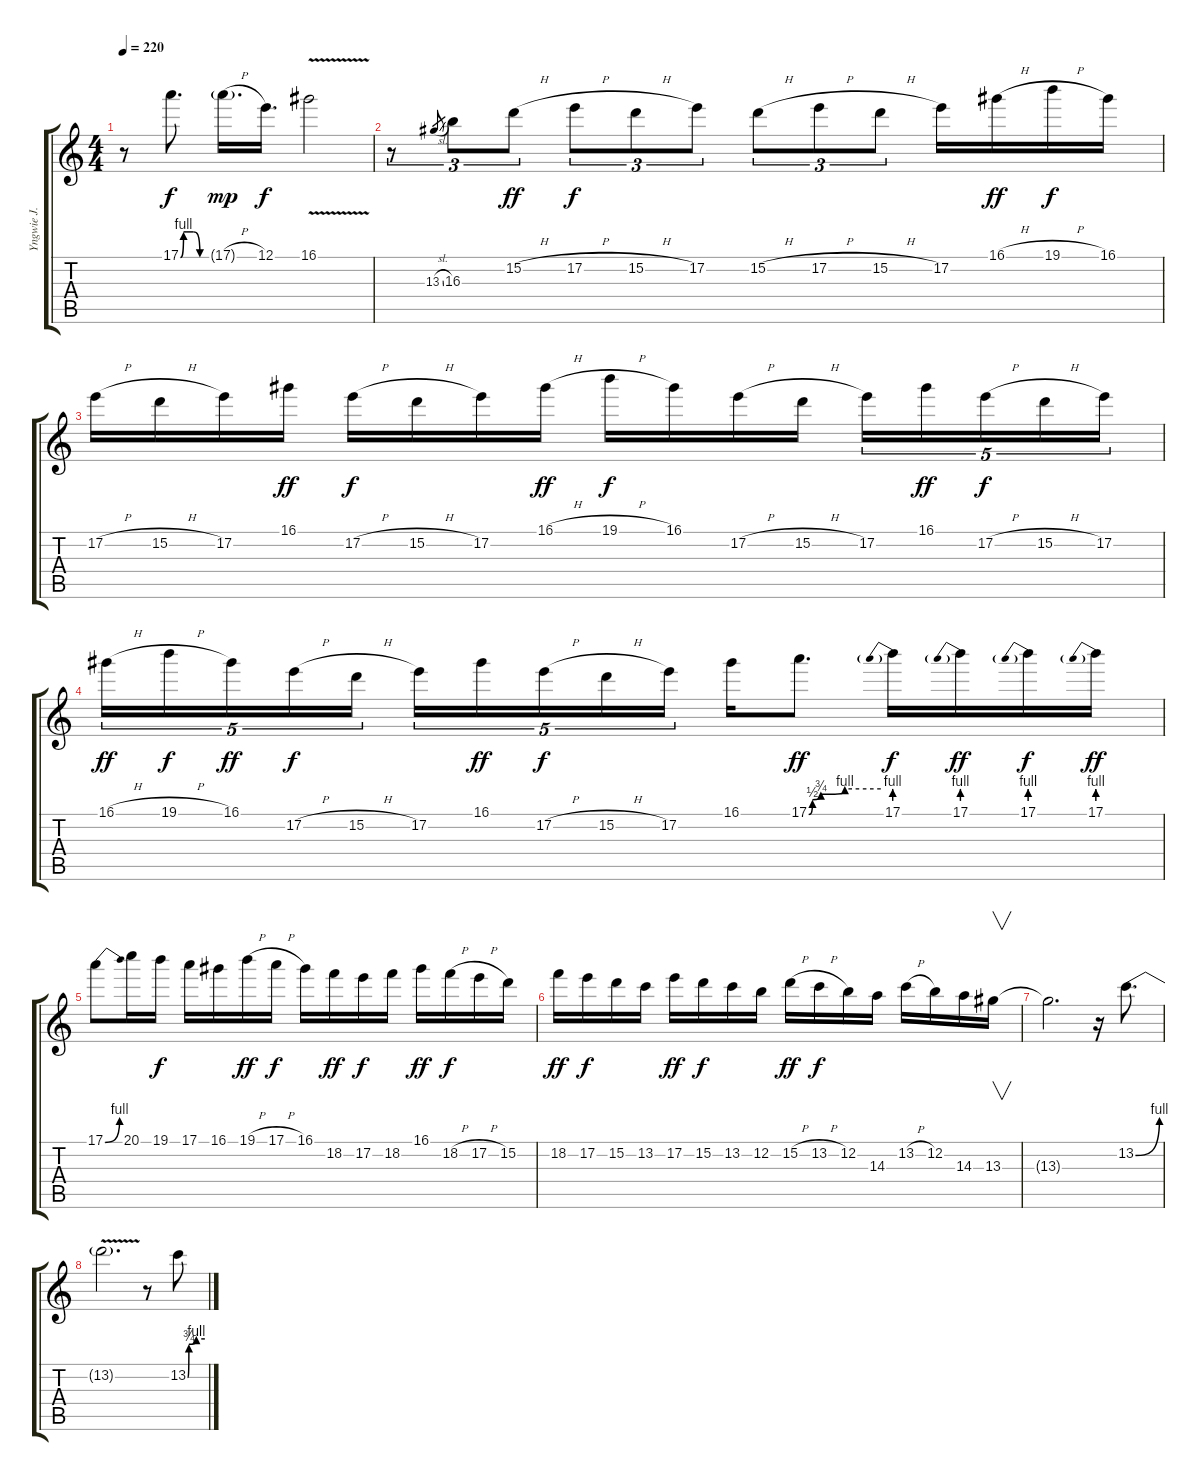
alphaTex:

\track ("Yngwie J. Malmsteen (Guitar I)" "Yngwie J. ") {instrument overdrivenguitar}
\staff {score tabs}
\tuning (E4 B3 G3 D3 A2 E2) {hide}
\ts (4 4)
\tempo 220
\clef g2
\ks c
r.8{dy f} 17.1{be (custom 0 0 7 4 15 4 30 4 45 0 60 0)}.8{d instrument overdrivenguitar} 17.1{h g}.16{d dy mp} 12.1.16{d dy f} 16.1{v}.2 |
r.8{tu (3 2)} 13.3{sl}.8{gr} 16.3.8{tu (3 2)} 15.2{h}.8{tu (3 2) dy ff} 17.2{h}.8{tu (3 2) dy f} 15.2{h}.8{tu (3 2)} 17.2.8{tu (3 2)} 15.2{h}.8{tu (3 2)} 17.2{h}.8{tu (3 2)} 15.2{h}.8{tu (3 2)} 17.2.16 16.1{h}.16{dy ff} 19.1{h}.16{dy f} 16.1.16 |
17.2{h}.16 15.2{h}.16 17.2.16 16.1.16{dy ff} 17.2{h}.16{dy f} 15.2{h}.16 17.2.16 16.1{h}.16{dy ff} 19.1{h}.16{dy f} 16.1.16 17.2{h}.16 15.2{h}.16 17.2.16{tu (5 4)} 16.1.16{tu (5 4) dy ff} 17.2{h}.16{tu (5 4) dy f} 15.2{h}.16{tu (5 4)} 17.2.16{tu (5 4)} |
16.1{h}.16{tu (5 4) dy ff} 19.1{h}.16{tu (5 4) dy f} 16.1.16{tu (5 4) dy ff} 17.2{h}.16{tu (5 4) dy f} 15.2{h}.16{tu (5 4)} 17.2.16{tu (5 4)} 16.1.16{tu (5 4) dy ff} 17.2{h}.16{tu (5 4) dy f} 15.2{h}.16{tu (5 4)} 17.2.16{tu (5 4)} 16.1.16 17.1{be (custom 0 0 3 2 10 3 30 4 60 4)}.8{d dy ff} 17.1{be (prebend 0 4 60 4)}.16{dy f} 17.1{be (prebend 0 4 60 4)}.16{dy ff} 17.1{be (prebend 0 4 60 4)}.16{dy f} 17.1{be (prebend 0 4 60 4)}.16{dy ff} |
17.1{be (bend 0 0 60 4)}.8 20.1.16 19.1.16{dy f} 17.1.16 16.1.16 19.1{h}.16{dy ff} 17.1{h}.16{dy f} 16.1.16 18.2.16{dy ff} 17.2.16{dy f} 18.2.16 16.1.16{dy ff} 18.2{h}.16{dy f} 17.2{h}.16 15.2.16 |
18.2.16{dy ff} 17.2.16{dy f} 15.2.16 13.2.16 17.2.16{dy ff} 15.2.16{dy f} 13.2.16 12.2.16 15.2{h}.16{dy ff} 13.2{h}.16{dy f} 12.2.16 14.3.16 13.2{h}.16 12.2.16 14.3.16 13.3.16{v} |
13.3{t}.2{d} r.16 13.2{be (bend 0 0 60 4)}.8{d} |
13.2{v t}.2{d} r.8 13.2{be (custom 0 0 4 3 30 4 60 4)}.8
